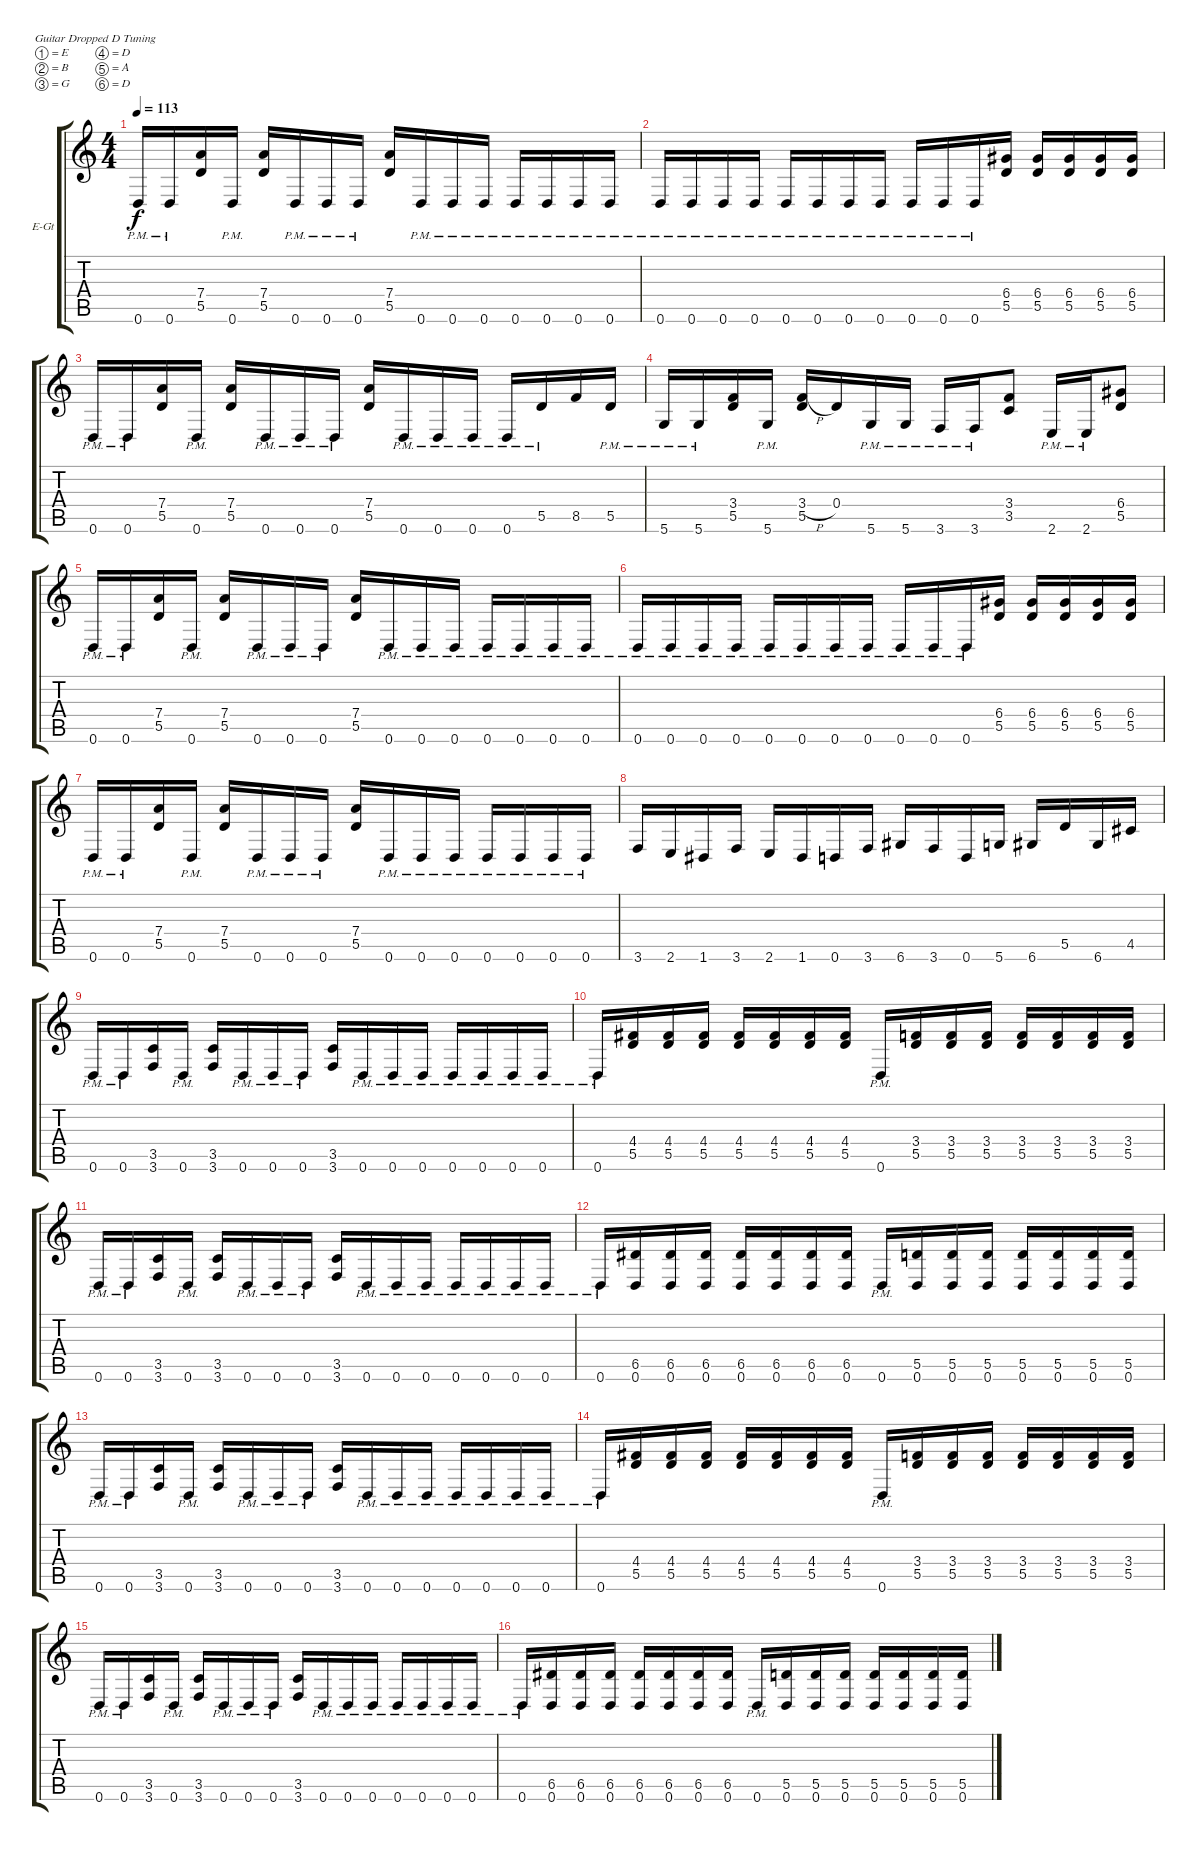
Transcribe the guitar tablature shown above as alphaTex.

\bracketExtendMode groupsimilarinstruments
\firstSystemTrackNameOrientation horizontal
\otherSystemsTrackNameOrientation horizontal
\track ("Guitar" "E-Gt") {instrument overdrivenguitar}
\staff {score tabs}
\tuning (E4 B3 G3 D3 A2 D2)
\ts (4 4)
\tempo 113
\clef g2
\ks c
0.6{pm}.16{dy f} 0.6{pm}.16 (7.4 5.5).16 0.6{pm}.16 (7.4 5.5).16 0.6{pm}.16 0.6{pm}.16 0.6{pm}.16 (7.4 5.5).16 0.6{pm}.16 0.6{pm}.16 0.6{pm}.16 0.6{pm}.16 0.6{pm}.16 0.6{pm}.16 0.6{pm}.16 |
0.6{pm}.16 0.6{pm}.16 0.6{pm}.16 0.6{pm}.16 0.6{pm}.16 0.6{pm}.16 0.6{pm}.16 0.6{pm}.16 0.6{pm}.16 0.6{pm}.16 0.6{pm}.16 (6.4 5.5).16 (6.4 5.5).16 (6.4 5.5).16 (6.4 5.5).16 (6.4 5.5).16 |
0.6{pm}.16 0.6{pm}.16 (7.4 5.5).16 0.6{pm}.16 (7.4 5.5).16 0.6{pm}.16 0.6{pm}.16 0.6{pm}.16 (7.4 5.5).16 0.6{pm}.16 0.6{pm}.16 0.6{pm}.16 0.6{pm}.16 5.5{pm}.16 8.5.16 5.5{pm}.16 |
5.6{pm}.16 5.6{pm}.16 (3.4 5.5).16 5.6{pm}.16 (3.4{h} 5.5).16 0.4.16 5.6{pm}.16 5.6{pm}.16 3.6{pm}.16 3.6{pm}.16 (3.4 3.5).8 2.6{pm}.16 2.6{pm}.16 (6.4 5.5).8 |
0.6{pm}.16 0.6{pm}.16 (7.4 5.5).16 0.6{pm}.16 (7.4 5.5).16 0.6{pm}.16 0.6{pm}.16 0.6{pm}.16 (7.4 5.5).16 0.6{pm}.16 0.6{pm}.16 0.6{pm}.16 0.6{pm}.16 0.6{pm}.16 0.6{pm}.16 0.6{pm}.16 |
0.6{pm}.16 0.6{pm}.16 0.6{pm}.16 0.6{pm}.16 0.6{pm}.16 0.6{pm}.16 0.6{pm}.16 0.6{pm}.16 0.6{pm}.16 0.6{pm}.16 0.6{pm}.16 (6.4 5.5).16 (6.4 5.5).16 (6.4 5.5).16 (6.4 5.5).16 (6.4 5.5).16 |
0.6{pm}.16 0.6{pm}.16 (7.4 5.5).16 0.6{pm}.16 (7.4 5.5).16 0.6{pm}.16 0.6{pm}.16 0.6{pm}.16 (7.4 5.5).16 0.6{pm}.16 0.6{pm}.16 0.6{pm}.16 0.6{pm}.16 0.6{pm}.16 0.6{pm}.16 0.6{pm}.16 |
3.6.16 2.6.16 1.6.16 3.6.16 2.6.16 1.6.16 0.6.16 3.6.16 6.6.16 3.6.16 0.6.16 5.6.16 6.6.16 5.5.16 6.6.16 4.5.16 |
0.6{pm}.16 0.6{pm}.16 (3.5 3.6).16 0.6{pm}.16 (3.5 3.6).16 0.6{pm}.16 0.6{pm}.16 0.6{pm}.16 (3.5 3.6).16 0.6{pm}.16 0.6{pm}.16 0.6{pm}.16 0.6{pm}.16 0.6{pm}.16 0.6{pm}.16 0.6{pm}.16 |
0.6{pm}.16 (4.4 5.5).16 (4.4 5.5).16 (4.4 5.5).16 (4.4 5.5).16 (4.4 5.5).16 (4.4 5.5).16 (4.4 5.5).16 0.6{pm}.16 (3.4 5.5).16 (3.4 5.5).16 (3.4 5.5).16 (3.4 5.5).16 (3.4 5.5).16 (3.4 5.5).16 (3.4 5.5).16 |
0.6{pm}.16 0.6{pm}.16 (3.5 3.6).16 0.6{pm}.16 (3.5 3.6).16 0.6{pm}.16 0.6{pm}.16 0.6{pm}.16 (3.5 3.6).16 0.6{pm}.16 0.6{pm}.16 0.6{pm}.16 0.6{pm}.16 0.6{pm}.16 0.6{pm}.16 0.6{pm}.16 |
0.6{pm}.16 (6.5 0.6).16 (6.5 0.6).16 (6.5 0.6).16 (6.5 0.6).16 (6.5 0.6).16 (6.5 0.6).16 (6.5 0.6).16 0.6{pm}.16 (5.5 0.6).16 (5.5 0.6).16 (5.5 0.6).16 (5.5 0.6).16 (5.5 0.6).16 (5.5 0.6).16 (5.5 0.6).16 |
0.6{pm}.16 0.6{pm}.16 (3.5 3.6).16 0.6{pm}.16 (3.5 3.6).16 0.6{pm}.16 0.6{pm}.16 0.6{pm}.16 (3.5 3.6).16 0.6{pm}.16 0.6{pm}.16 0.6{pm}.16 0.6{pm}.16 0.6{pm}.16 0.6{pm}.16 0.6{pm}.16 |
0.6{pm}.16 (4.4 5.5).16 (4.4 5.5).16 (4.4 5.5).16 (4.4 5.5).16 (4.4 5.5).16 (4.4 5.5).16 (4.4 5.5).16 0.6{pm}.16 (3.4 5.5).16 (3.4 5.5).16 (3.4 5.5).16 (3.4 5.5).16 (3.4 5.5).16 (3.4 5.5).16 (3.4 5.5).16 |
0.6{pm}.16 0.6{pm}.16 (3.5 3.6).16 0.6{pm}.16 (3.5 3.6).16 0.6{pm}.16 0.6{pm}.16 0.6{pm}.16 (3.5 3.6).16 0.6{pm}.16 0.6{pm}.16 0.6{pm}.16 0.6{pm}.16 0.6{pm}.16 0.6{pm}.16 0.6{pm}.16 |
0.6{pm}.16 (6.5 0.6).16 (6.5 0.6).16 (6.5 0.6).16 (6.5 0.6).16 (6.5 0.6).16 (6.5 0.6).16 (6.5 0.6).16 0.6{pm}.16 (5.5 0.6).16 (5.5 0.6).16 (5.5 0.6).16 (5.5 0.6).16 (5.5 0.6).16 (5.5 0.6).16 (5.5 0.6).16
